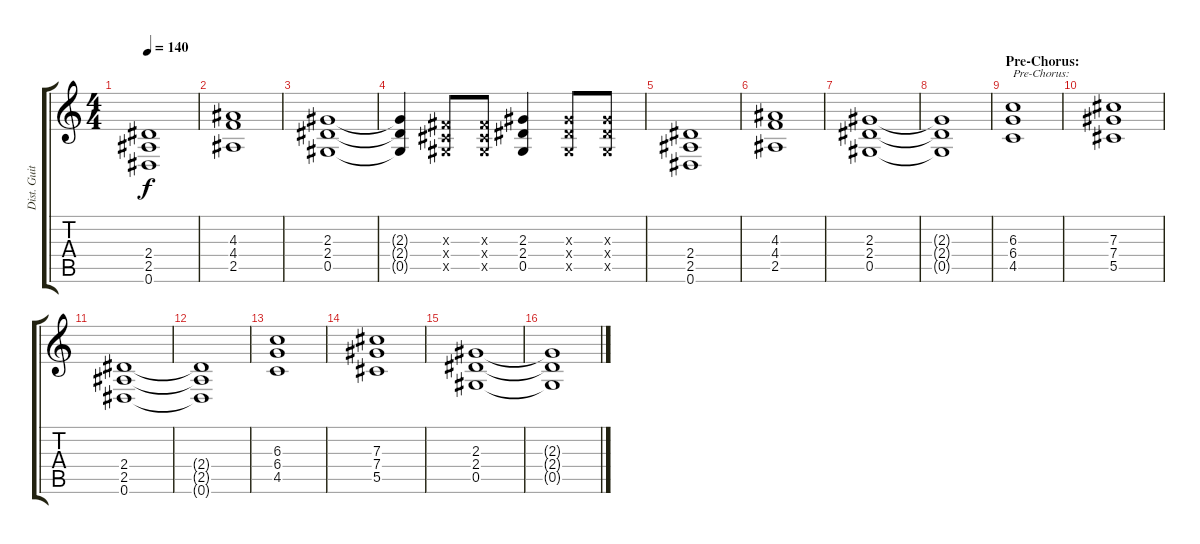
\track ("Dist. Guitar 2" "Dist. Guit") {instrument distortionguitar}
\staff {score tabs}
\tuning (Eb4 Bb3 Gb3 Db3 Ab2 Eb2) {hide}
\ts (4 4)
\tempo 140
\clef g2
\ks c
(2.4 2.5 0.6).1{dy f} |
(4.3 4.4 2.5).1 |
(2.3 2.4 0.5).1 |
(2.3{t} 2.4{t} 0.5{t}).4 (0.3{x} 0.4{x} 0.5{x}).8 (0.3{x} 0.4{x} 0.5{x}).8 (2.3 2.4 0.5).4 (2.3{x} 2.4{x} 0.5{x}).8 (2.3{x} 2.4{x} 0.5{x}).8 |
(2.4 2.5 0.6).1 |
(4.3 4.4 2.5).1 |
(2.3 2.4 0.5).1 |
(2.3{t} 2.4{t} 0.5{t}).1 |
\section ("" "Pre-Chorus:")
(6.3 6.4 4.5).1{txt "Pre-Chorus:"} |
(7.3 7.4 5.5).1 |
(2.4 2.5 0.6).1 |
(2.4{t} 2.5{t} 0.6{t}).1 |
(6.3 6.4 4.5).1 |
(7.3 7.4 5.5).1 |
(2.3 2.4 0.5).1 |
(2.3{t} 2.4{t} 0.5{t}).1
